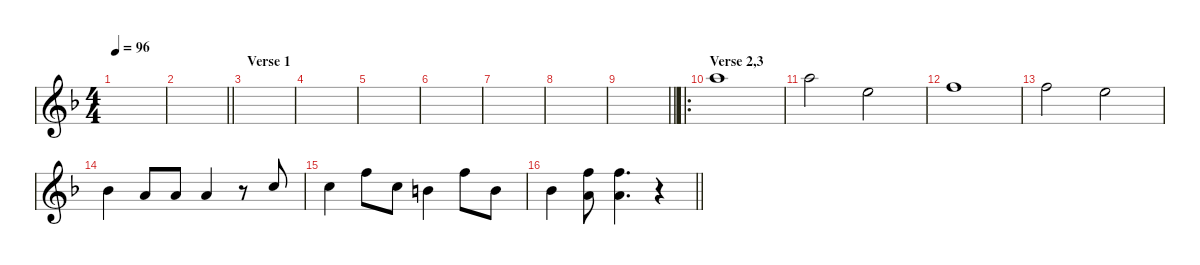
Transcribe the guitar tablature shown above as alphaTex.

\defaultSystemsLayout 4
\hideDynamics
\bracketExtendMode nobrackets
\singleTrackTrackNamePolicy hidden
\multiTrackTrackNamePolicy hidden
\firstSystemTrackNameMode fullname
\firstSystemTrackNameOrientation horizontal
\otherSystemsTrackNameOrientation horizontal
\track ("Strings" "str.") {defaultSystemsLayout 4 instrument acousticguitarsteel}
\staff {score}
\tuning (D4 A3 F3 C3 G2 D2)
\ts (4 4)
\tempo 96
\clef g2
\ks f
|
\barLineRight lightlight
|
\section ("" "Verse 1")
|
|
|
|
|
|
\barLineRight lightlight
|
\ro
\section ("" "Verse 2,3")
7.1{acc forcenatural}.1{beam Down} |
7.1{acc forcenatural}.2{beam Down} 7.2{acc forcenatural}.2{beam Down} |
8.2{acc forcenatural}.1{beam Down} |
8.2{acc forcenatural}.2{beam Down} 7.2{acc forcenatural}.2{beam Down} |
5.3{acc b}.4{beam Down} 4.3{acc forcenatural}.8{beam Up} 4.3{acc forcenatural}.8{beam Up} 4.3{acc forcenatural}.4{beam Up} r.8{beam Up} 3.2{acc forcenatural}.8{beam Down} |
3.2{acc forcenatural}.4{beam Down} 3.1{acc forcenatural}.8{beam Down} 3.2{acc forcenatural}.8{beam Down} 2.2{acc forcenatural}.4{beam Down} 3.1{acc forcenatural}.8{beam Down} 2.2{acc forcenatural}.8{beam Down} |
\barLineRight lightlight
5.3{acc b}.4{beam Down} (4.3{acc forcenatural} 3.1{acc forcenatural}).8{beam Down} (3.1{acc forcenatural} 4.3{acc forcenatural}).4{d beam Down} r.4{beam Down}
